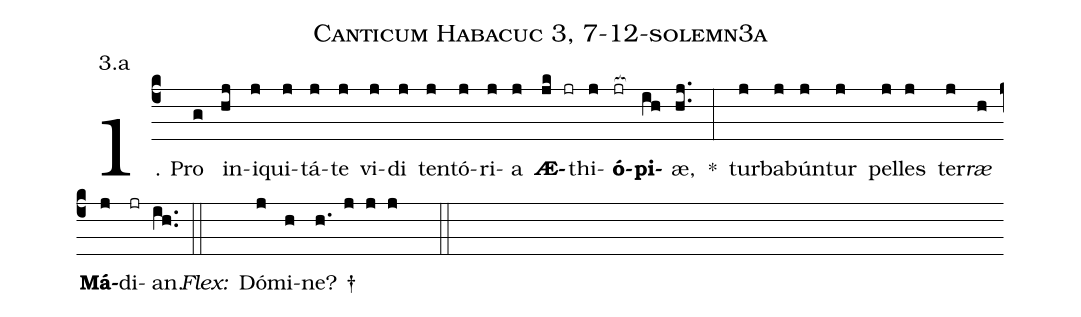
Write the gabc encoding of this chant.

name: Canticum Habacuc 3, 7-12-solemn3a;
annotation: 3.a;
%%
(c4)1. Pro(g) in(hj)i(j)qui(j)tá(j)te(j) vi(j)di(j) ten(j)tó(j)ri(j)a(j) <b>Æ</b>(jk jr)thi(j)<b>ó</b>(jr[ocb:1{])<b>pi</b>(ih[ocb:0}])æ,(hj..) *(:) tur(j)ba(j)bún(j)tur(j) pel(j)les(j) ter(j)<i>ræ</i>(h) <b>Má</b>(j)di(jr)an.(ih..) (::)
<i>Flex:</i>()  Dó(j)mi(h)ne? †(h. j j j  ::)
